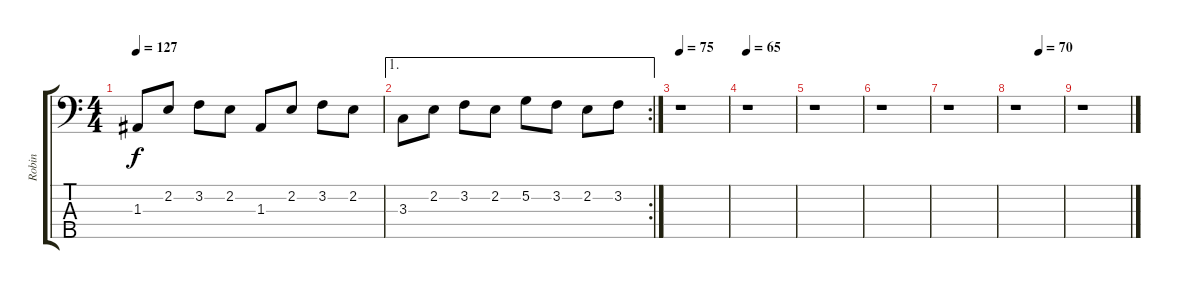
\track ("Robin" "Robin") {instrument electricbasspick}
\staff {score tabs}
\tuning (G2 D2 A1 E1 B0) {hide}
\ts (4 4)
\tempo 127
\clef f4
\ks c
1.3.8{dy f} 2.2.8 3.2.8 2.2.8 1.3.8 2.2.8 3.2.8 2.2.8 |
\ae 1
\rc 2
3.3.8 2.2.8 3.2.8 2.2.8 5.2.8 3.2.8 2.2.8 3.2.8 |
\tempo 75
r.1 |
\tempo 65
r.1 |
r.1 |
r.1 |
r.1 |
\tempo (70 0.5)
r.1 |
r.1
